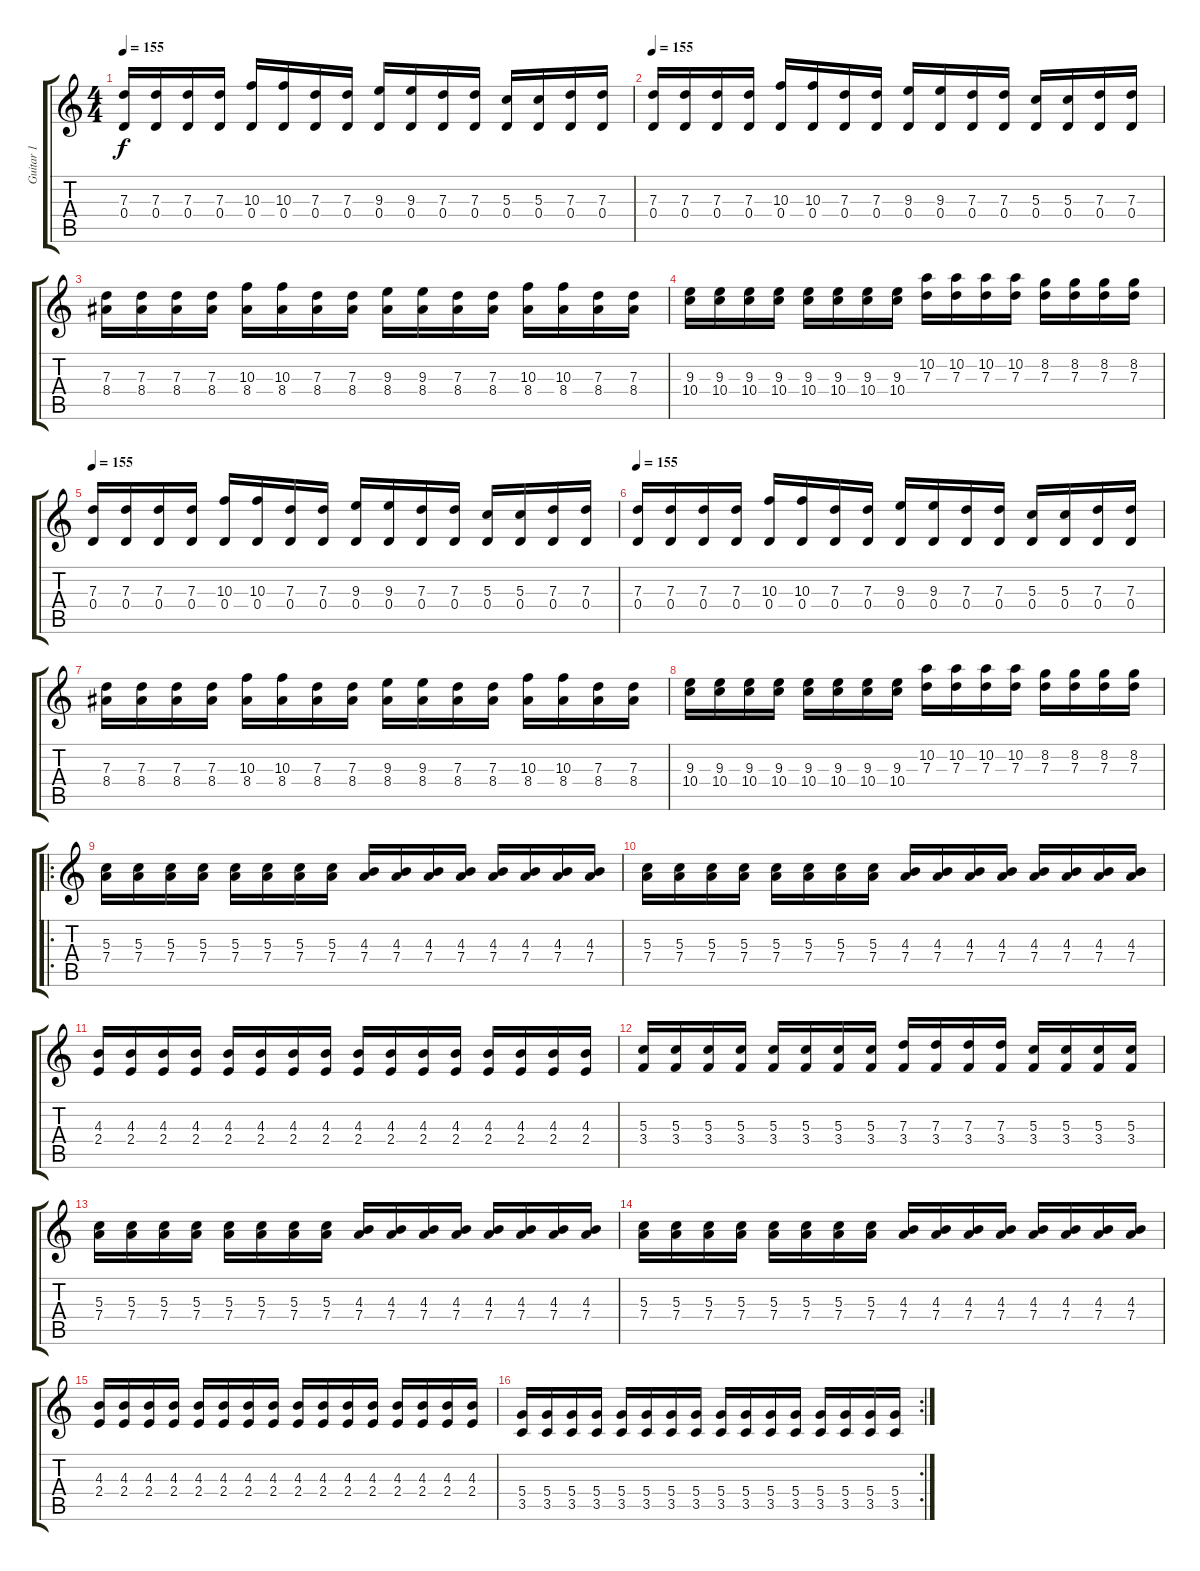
\track ("Guitar 1" "Guitar 1") {instrument distortionguitar}
\staff {score tabs}
\tuning (E4 B3 G3 D3 A2 E2) {hide}
\ts (4 4)
\tempo 155
\clef g2
\ks c
(7.3 0.4).16{dy f} (7.3 0.4).16 (7.3 0.4).16 (7.3 0.4).16 (10.3 0.4).16 (10.3 0.4).16 (7.3 0.4).16 (7.3 0.4).16 (9.3 0.4).16 (9.3 0.4).16 (7.3 0.4).16 (7.3 0.4).16 (5.3 0.4).16 (5.3 0.4).16 (7.3 0.4).16 (7.3 0.4).16 |
\tempo 155
(7.3 0.4).16 (7.3 0.4).16 (7.3 0.4).16 (7.3 0.4).16 (10.3 0.4).16 (10.3 0.4).16 (7.3 0.4).16 (7.3 0.4).16 (9.3 0.4).16 (9.3 0.4).16 (7.3 0.4).16 (7.3 0.4).16 (5.3 0.4).16 (5.3 0.4).16 (7.3 0.4).16 (7.3 0.4).16 |
(7.3 8.4).16 (7.3 8.4).16 (7.3 8.4).16 (7.3 8.4).16 (10.3 8.4).16 (10.3 8.4).16 (7.3 8.4).16 (7.3 8.4).16 (9.3 8.4).16 (9.3 8.4).16 (7.3 8.4).16 (7.3 8.4).16 (10.3 8.4).16 (10.3 8.4).16 (7.3 8.4).16 (7.3 8.4).16 |
(9.3 10.4).16 (9.3 10.4).16 (9.3 10.4).16 (9.3 10.4).16 (9.3 10.4).16 (9.3 10.4).16 (9.3 10.4).16 (9.3 10.4).16 (10.2 7.3).16 (10.2 7.3).16 (10.2 7.3).16 (10.2 7.3).16 (8.2 7.3).16 (8.2 7.3).16 (8.2 7.3).16 (8.2 7.3).16 |
\tempo 155
(7.3 0.4).16 (7.3 0.4).16 (7.3 0.4).16 (7.3 0.4).16 (10.3 0.4).16 (10.3 0.4).16 (7.3 0.4).16 (7.3 0.4).16 (9.3 0.4).16 (9.3 0.4).16 (7.3 0.4).16 (7.3 0.4).16 (5.3 0.4).16 (5.3 0.4).16 (7.3 0.4).16 (7.3 0.4).16 |
\tempo 155
(7.3 0.4).16 (7.3 0.4).16 (7.3 0.4).16 (7.3 0.4).16 (10.3 0.4).16 (10.3 0.4).16 (7.3 0.4).16 (7.3 0.4).16 (9.3 0.4).16 (9.3 0.4).16 (7.3 0.4).16 (7.3 0.4).16 (5.3 0.4).16 (5.3 0.4).16 (7.3 0.4).16 (7.3 0.4).16 |
(7.3 8.4).16 (7.3 8.4).16 (7.3 8.4).16 (7.3 8.4).16 (10.3 8.4).16 (10.3 8.4).16 (7.3 8.4).16 (7.3 8.4).16 (9.3 8.4).16 (9.3 8.4).16 (7.3 8.4).16 (7.3 8.4).16 (10.3 8.4).16 (10.3 8.4).16 (7.3 8.4).16 (7.3 8.4).16 |
(9.3 10.4).16 (9.3 10.4).16 (9.3 10.4).16 (9.3 10.4).16 (9.3 10.4).16 (9.3 10.4).16 (9.3 10.4).16 (9.3 10.4).16 (10.2 7.3).16 (10.2 7.3).16 (10.2 7.3).16 (10.2 7.3).16 (8.2 7.3).16 (8.2 7.3).16 (8.2 7.3).16 (8.2 7.3).16 |
\ro
(5.3 7.4).16 (5.3 7.4).16 (5.3 7.4).16 (5.3 7.4).16 (5.3 7.4).16 (5.3 7.4).16 (5.3 7.4).16 (5.3 7.4).16 (4.3 7.4).16 (4.3 7.4).16 (4.3 7.4).16 (4.3 7.4).16 (4.3 7.4).16 (4.3 7.4).16 (4.3 7.4).16 (4.3 7.4).16 |
(5.3 7.4).16 (5.3 7.4).16 (5.3 7.4).16 (5.3 7.4).16 (5.3 7.4).16 (5.3 7.4).16 (5.3 7.4).16 (5.3 7.4).16 (4.3 7.4).16 (4.3 7.4).16 (4.3 7.4).16 (4.3 7.4).16 (4.3 7.4).16 (4.3 7.4).16 (4.3 7.4).16 (4.3 7.4).16 |
(4.3 2.4).16 (4.3 2.4).16 (4.3 2.4).16 (4.3 2.4).16 (4.3 2.4).16 (4.3 2.4).16 (4.3 2.4).16 (4.3 2.4).16 (4.3 2.4).16 (4.3 2.4).16 (4.3 2.4).16 (4.3 2.4).16 (4.3 2.4).16 (4.3 2.4).16 (4.3 2.4).16 (4.3 2.4).16 |
(5.3 3.4).16 (5.3 3.4).16 (5.3 3.4).16 (5.3 3.4).16 (5.3 3.4).16 (5.3 3.4).16 (5.3 3.4).16 (5.3 3.4).16 (7.3 3.4).16 (7.3 3.4).16 (7.3 3.4).16 (7.3 3.4).16 (5.3 3.4).16 (5.3 3.4).16 (5.3 3.4).16 (5.3 3.4).16 |
(5.3 7.4).16 (5.3 7.4).16 (5.3 7.4).16 (5.3 7.4).16 (5.3 7.4).16 (5.3 7.4).16 (5.3 7.4).16 (5.3 7.4).16 (4.3 7.4).16 (4.3 7.4).16 (4.3 7.4).16 (4.3 7.4).16 (4.3 7.4).16 (4.3 7.4).16 (4.3 7.4).16 (4.3 7.4).16 |
(5.3 7.4).16 (5.3 7.4).16 (5.3 7.4).16 (5.3 7.4).16 (5.3 7.4).16 (5.3 7.4).16 (5.3 7.4).16 (5.3 7.4).16 (4.3 7.4).16 (4.3 7.4).16 (4.3 7.4).16 (4.3 7.4).16 (4.3 7.4).16 (4.3 7.4).16 (4.3 7.4).16 (4.3 7.4).16 |
(4.3 2.4).16 (4.3 2.4).16 (4.3 2.4).16 (4.3 2.4).16 (4.3 2.4).16 (4.3 2.4).16 (4.3 2.4).16 (4.3 2.4).16 (4.3 2.4).16 (4.3 2.4).16 (4.3 2.4).16 (4.3 2.4).16 (4.3 2.4).16 (4.3 2.4).16 (4.3 2.4).16 (4.3 2.4).16 |
\rc 2
(5.4 3.5).16 (5.4 3.5).16 (5.4 3.5).16 (5.4 3.5).16 (5.4 3.5).16 (5.4 3.5).16 (5.4 3.5).16 (5.4 3.5).16 (5.4 3.5).16 (5.4 3.5).16 (5.4 3.5).16 (5.4 3.5).16 (5.4 3.5).16 (5.4 3.5).16 (5.4 3.5).16 (5.4 3.5).16
